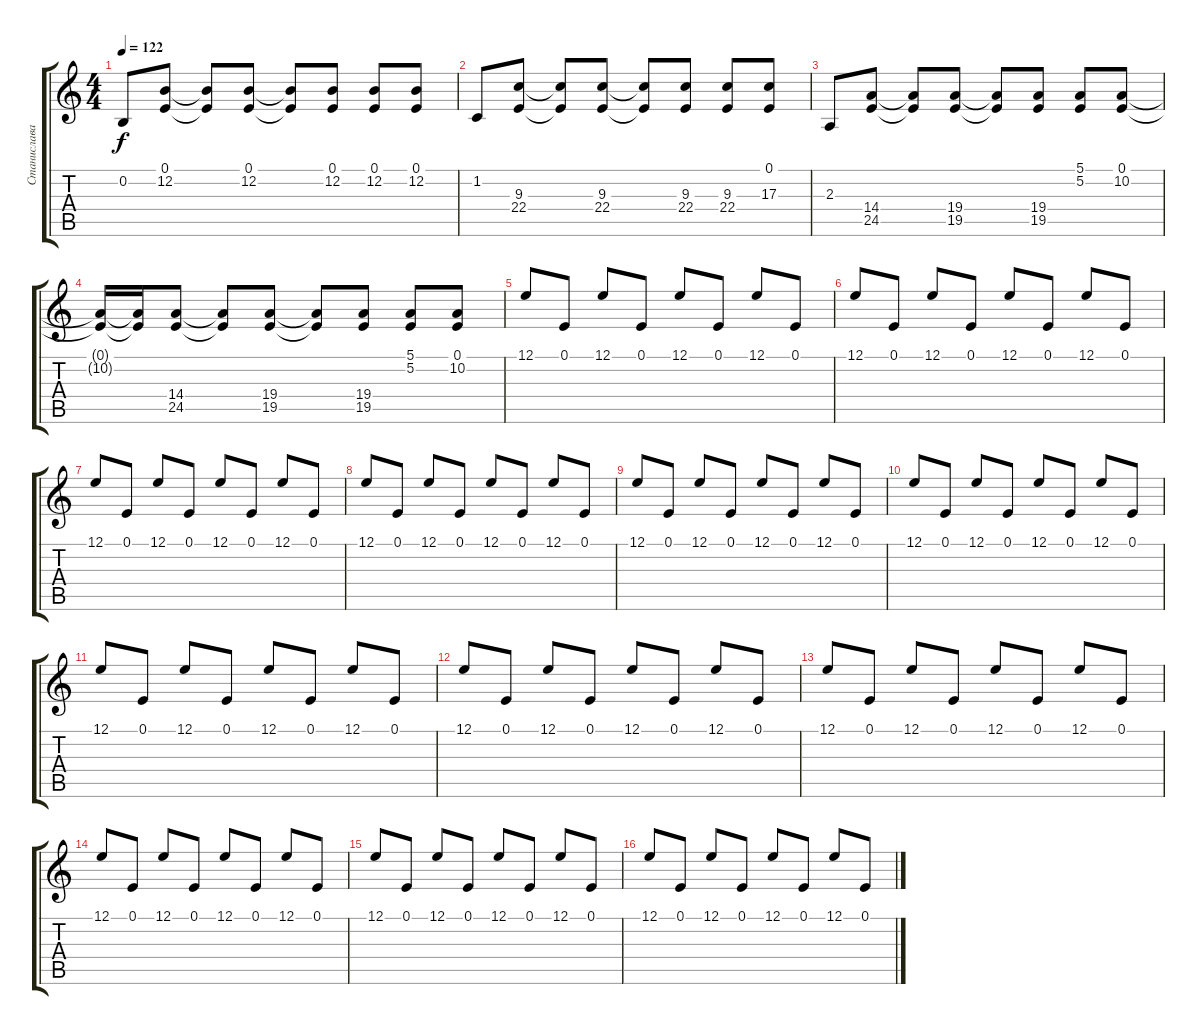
\track ("Станислава Матвеева (клавишные)" "Станислава") {instrument tremolostrings}
\staff {score tabs}
\tuning (E4 B3 G3 D3 A2 E2) {hide}
\ts (4 4)
\tempo 122
\clef g2
\ks c
0.2.8{dy f} (0.1 12.2).8 (0.1{t} 12.2{t}).8 (0.1 12.2).8 (0.1{t} 12.2{t}).8 (0.1 12.2).8 (0.1 12.2).8 (0.1 12.2).8 |
1.2.8 (9.3 22.4).8 (9.3{t} 22.4{t}).8 (9.3 22.4).8 (9.3{t} 22.4{t}).8 (9.3 22.4).8 (9.3 22.4).8 (0.1 17.3).8 |
2.3.8 (14.4 24.5).8 (14.4{t} 24.5{t}).8 (19.4 19.5).8 (19.4{t} 19.5{t}).8 (19.4 19.5).8 (5.1 5.2).8 (0.1 10.2).8 |
(0.1{t} 10.2{t}).16 (0.1{t} 10.2{t}).16 (14.4 24.5).8 (14.4{t} 24.5{t}).8 (19.4 19.5).8 (19.4{t} 19.5{t}).8 (19.4 19.5).8 (5.1 5.2).8 (0.1 10.2).8 |
12.1.8{volume 9} 0.1.8 12.1.8 0.1.8 12.1.8 0.1.8 12.1.8 0.1.8 |
12.1.8 0.1.8 12.1.8 0.1.8 12.1.8 0.1.8 12.1.8 0.1.8 |
12.1.8 0.1.8 12.1.8 0.1.8 12.1.8 0.1.8 12.1.8 0.1.8 |
12.1.8 0.1.8 12.1.8 0.1.8 12.1.8 0.1.8 12.1.8 0.1.8 |
12.1.8{volume 9} 0.1.8 12.1.8 0.1.8 12.1.8 0.1.8 12.1.8 0.1.8 |
12.1.8 0.1.8 12.1.8 0.1.8 12.1.8 0.1.8 12.1.8 0.1.8 |
12.1.8 0.1.8 12.1.8 0.1.8 12.1.8 0.1.8 12.1.8 0.1.8 |
12.1.8 0.1.8 12.1.8 0.1.8 12.1.8 0.1.8 12.1.8 0.1.8 |
12.1.8{volume 9} 0.1.8 12.1.8 0.1.8 12.1.8 0.1.8 12.1.8 0.1.8 |
12.1.8 0.1.8 12.1.8 0.1.8 12.1.8 0.1.8 12.1.8 0.1.8 |
12.1.8 0.1.8 12.1.8 0.1.8 12.1.8 0.1.8 12.1.8 0.1.8 |
12.1.8 0.1.8 12.1.8 0.1.8 12.1.8 0.1.8 12.1.8 0.1.8
